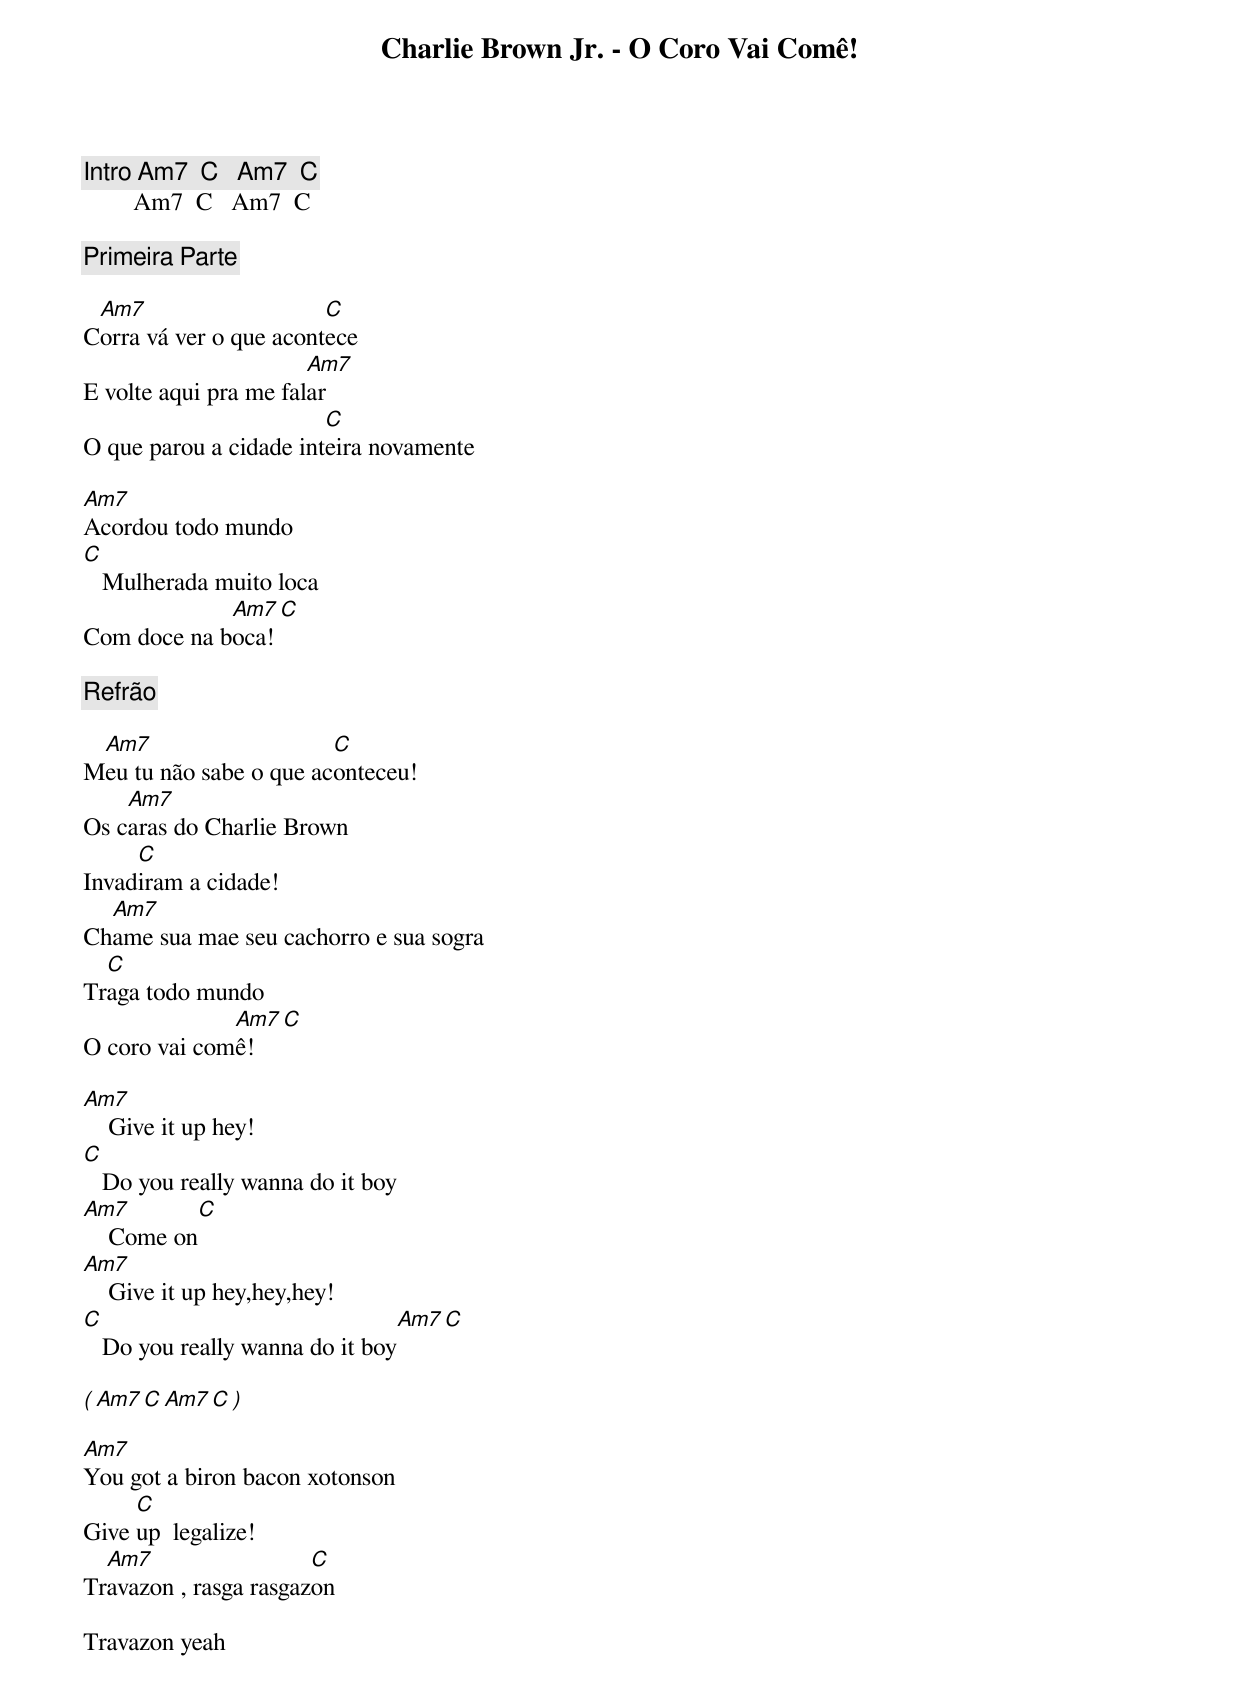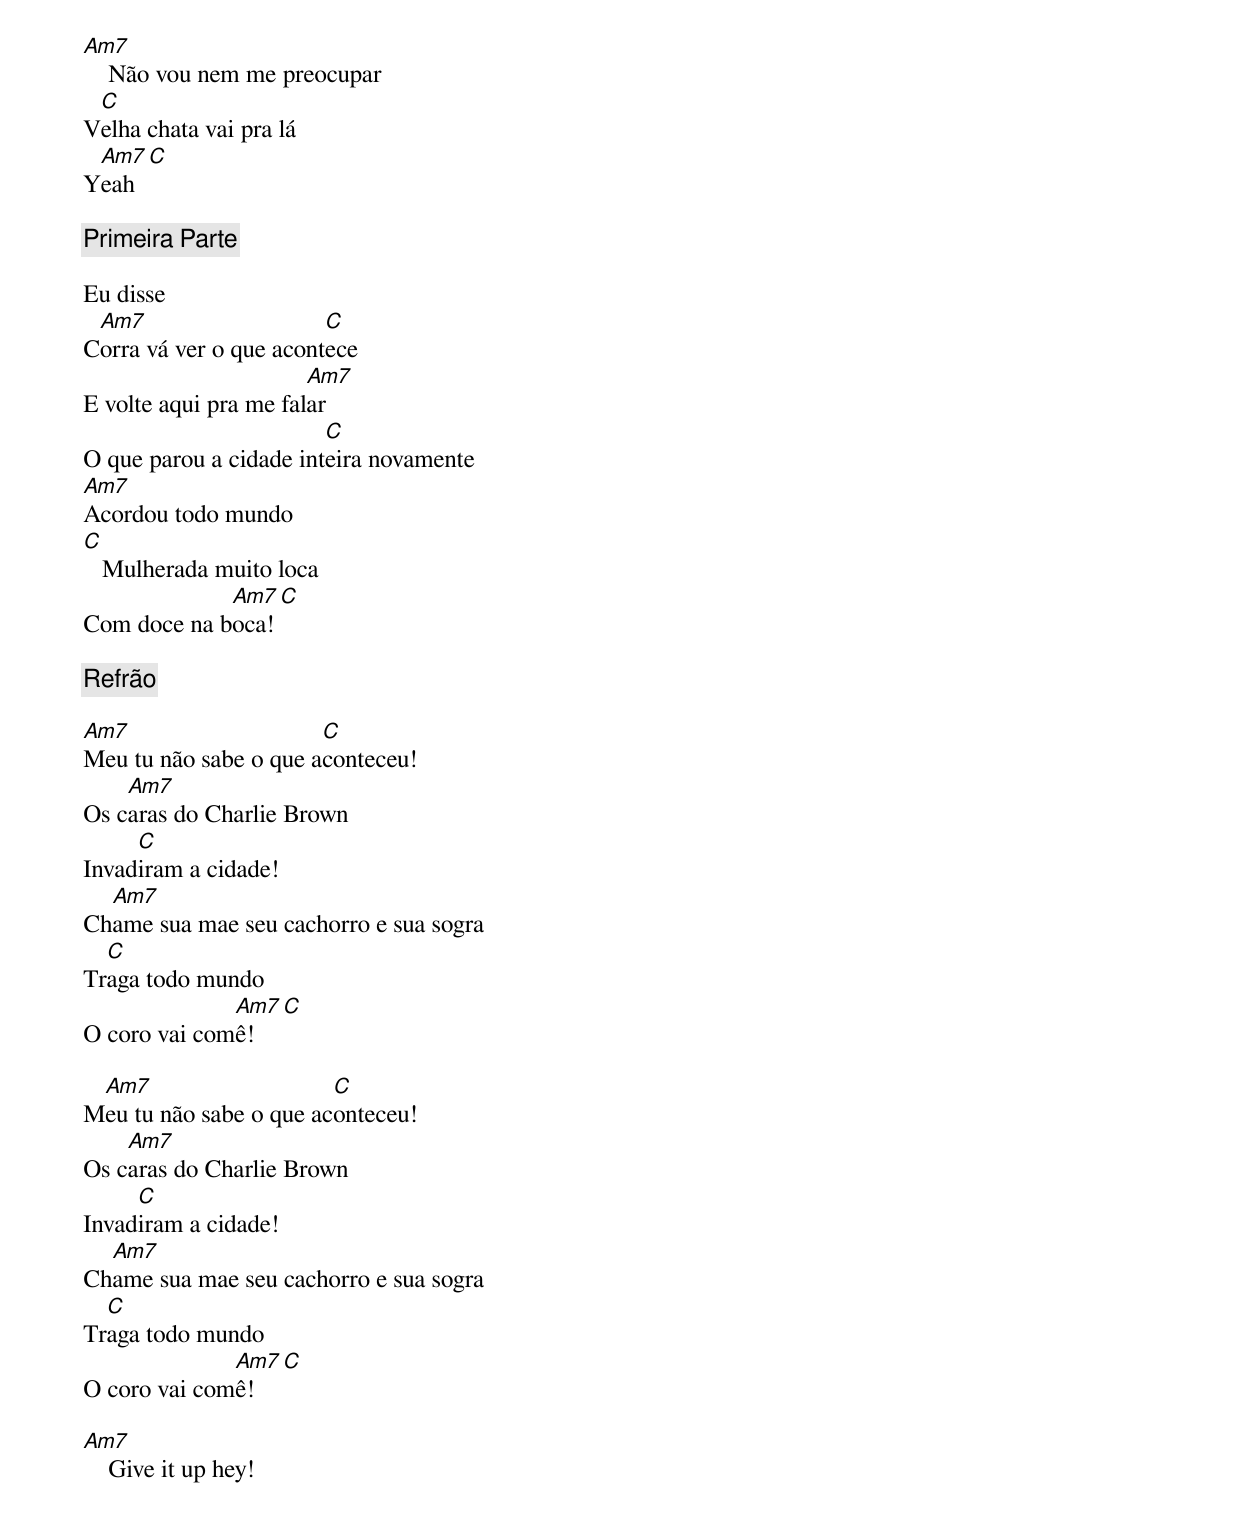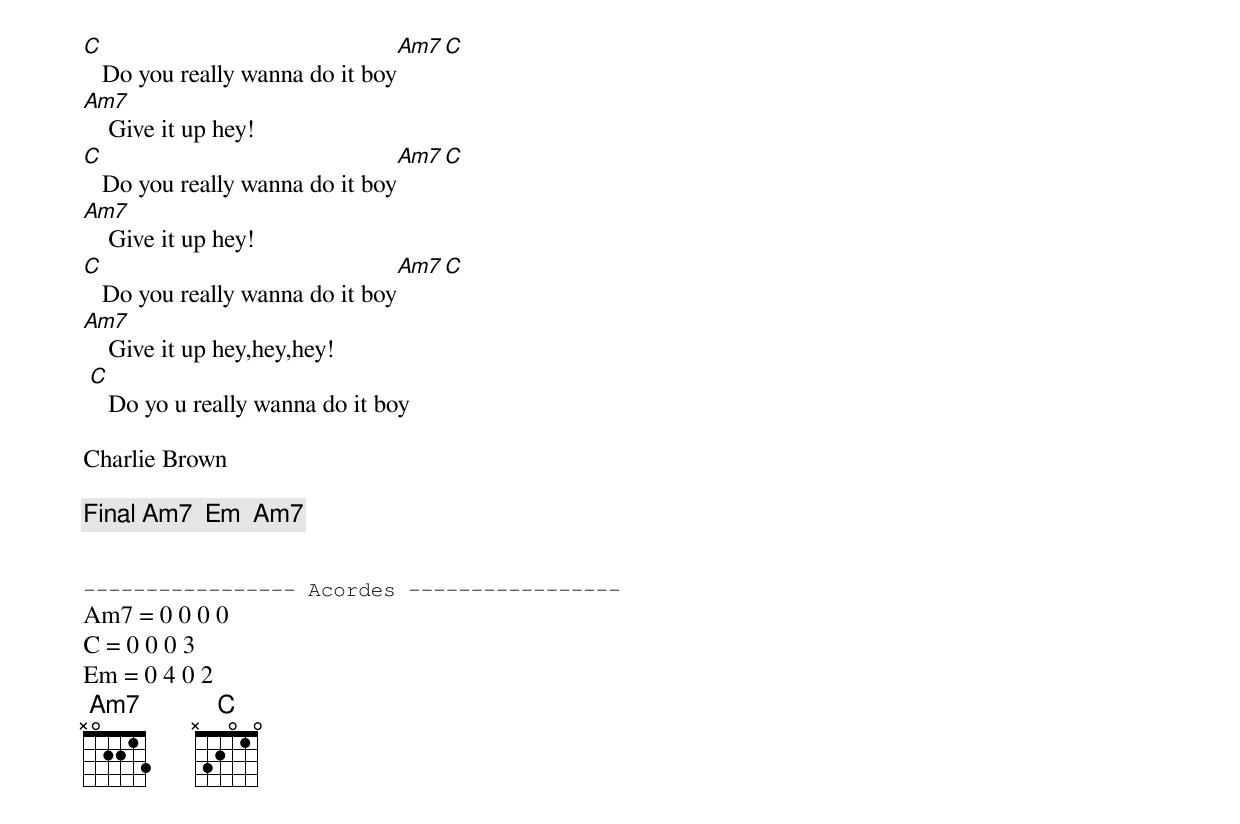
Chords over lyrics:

Charlie Brown Jr. - O Coro Vai Comê!

[Intro] Am7  C   Am7  C
        Am7  C   Am7  C

[Primeira Parte]

 Am7                    C
Corra vá ver o que acontece
                       Am7
E volte aqui pra me falar
                        C
O que parou a cidade inteira novamente

Am7
Acordou todo mundo
C
   Mulherada muito loca
             Am7  C
Com doce na boca!

[Refrão]

 Am7                    C
Meu tu não sabe o que aconteceu!
    Am7
Os caras do Charlie Brown
     C
Invadiram a cidade!
  Am7
Chame sua mae seu cachorro e sua sogra
  C
Traga todo mundo
              Am7  C
O coro vai comê!

Am7
    Give it up hey!
C
   Do you really wanna do it boy
Am7         C
    Come on
Am7
    Give it up hey,hey,hey!
C                                 Am7  C
   Do you really wanna do it boy

( Am7  C   Am7  C )

Am7
You got a biron bacon xotonson
     C
Give up  legalize!
  Am7                  C
Travazon , rasga rasgazon

Travazon yeah

Am7
    Não vou nem me preocupar
 C
Velha chata vai pra lá
 Am7  C
Yeah

[Primeira Parte]

Eu disse
 Am7                    C
Corra vá ver o que acontece
                       Am7
E volte aqui pra me falar
                        C
O que parou a cidade inteira novamente
Am7
Acordou todo mundo
C
   Mulherada muito loca
             Am7  C
Com doce na boca!

[Refrão]

Am7                    C
Meu tu não sabe o que aconteceu!
    Am7
Os caras do Charlie Brown
     C
Invadiram a cidade!
  Am7
Chame sua mae seu cachorro e sua sogra
  C
Traga todo mundo
              Am7  C
O coro vai comê!

 Am7                    C
Meu tu não sabe o que aconteceu!
    Am7
Os caras do Charlie Brown
     C
Invadiram a cidade!
  Am7
Chame sua mae seu cachorro e sua sogra
  C
Traga todo mundo
              Am7  C
O coro vai comê!

Am7
    Give it up hey!
C                                Am7  C
   Do you really wanna do it boy
Am7
    Give it up hey!
C                                Am7  C
   Do you really wanna do it boy
Am7
    Give it up hey!
C                                Am7  C
   Do you really wanna do it boy
Am7
    Give it up hey,hey,hey!
 C
    Do yo u really wanna do it boy

Charlie Brown

[Final] Am7  Em  Am7


----------------- Acordes -----------------
Am7 = 0 0 0 0
C = 0 0 0 3
Em = 0 4 0 2
